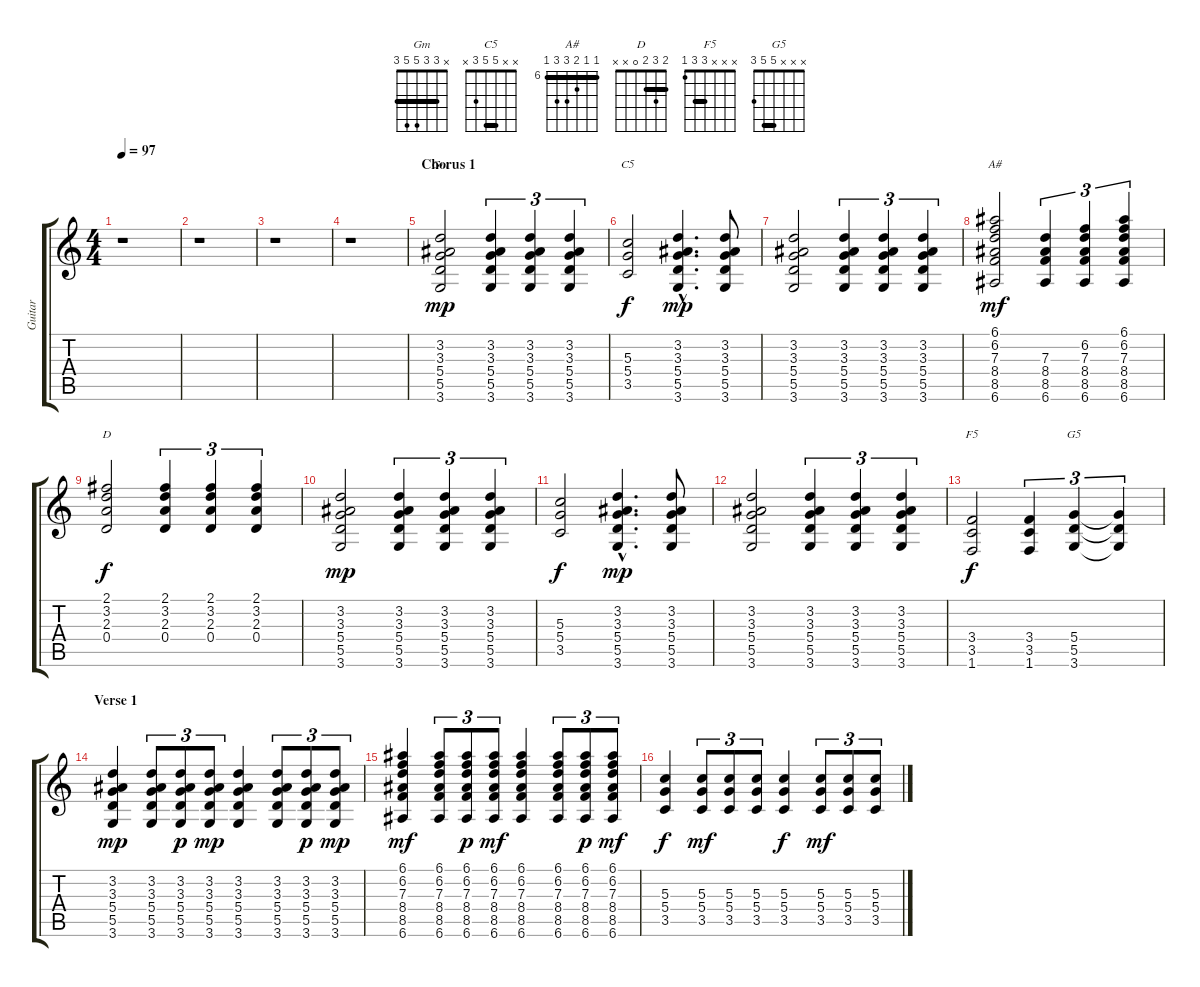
\track ("Guitar" "Guitar") {instrument acousticguitarsteel}
\staff {score tabs}
\tuning (E4 B3 G3 D3 A2 E2) {hide}
\chord ("Gm" x 3 3 5 5 3) {barre 3}
\chord ("C5" x x 5 5 3 x) {barre 5}
\chord ("A#" 6 6 7 8 8 6) {firstfret 6 barre 6}
\chord ("D" 2 3 2 0 x x) {barre 2}
\chord ("F5" x x x 3 3 1) {barre 3}
\chord ("G5" x x x 5 5 3) {barre 5}
\ts (4 4)
\tempo 97
\clef g2
\ks c
r.1{dy mp instrument acousticguitarsteel} |
r.1 |
r.1 |
r.1 |
\section ("" "Chorus 1")
(3.2 3.3 5.4 5.5 3.6).2{ch "Gm"} (3.2 3.3 5.4 5.5 3.6).4{tu (3 2)} (3.2 3.3 5.4 5.5 3.6).4{tu (3 2)} (3.2 3.3 5.4 5.5 3.6).4{tu (3 2)} |
(5.3 5.4 3.5).2{ch "C5" dy f} (3.2{hac} 3.3{hac} 5.4{hac} 5.5{hac} 3.6{hac}).4{d dy mp} (3.2 3.3 5.4 5.5 3.6).8 |
(3.2 3.3 5.4 5.5 3.6).2 (3.2 3.3 5.4 5.5 3.6).4{tu (3 2)} (3.2 3.3 5.4 5.5 3.6).4{tu (3 2)} (3.2 3.3 5.4 5.5 3.6).4{tu (3 2)} |
(6.1 6.2 7.3 8.4 8.5 6.6).2{ch "A#" dy mf} (7.3 8.4 8.5 6.6).4{tu (3 2)} (6.2 7.3 8.4 8.5 6.6).4{tu (3 2)} (6.1 6.2 7.3 8.4 8.5 6.6).4{tu (3 2)} |
(2.1 3.2 2.3 0.4).2{ch "D" dy f} (2.1 3.2 2.3 0.4).4{tu (3 2)} (2.1 3.2 2.3 0.4).4{tu (3 2)} (2.1 3.2 2.3 0.4).4{tu (3 2)} |
(3.2 3.3 5.4 5.5 3.6).2{dy mp} (3.2 3.3 5.4 5.5 3.6).4{tu (3 2)} (3.2 3.3 5.4 5.5 3.6).4{tu (3 2)} (3.2 3.3 5.4 5.5 3.6).4{tu (3 2)} |
(5.3 5.4 3.5).2{dy f} (3.2{hac} 3.3{hac} 5.4{hac} 5.5{hac} 3.6{hac}).4{d dy mp} (3.2 3.3 5.4 5.5 3.6).8 |
(3.2 3.3 5.4 5.5 3.6).2 (3.2 3.3 5.4 5.5 3.6).4{tu (3 2)} (3.2 3.3 5.4 5.5 3.6).4{tu (3 2)} (3.2 3.3 5.4 5.5 3.6).4{tu (3 2)} |
(3.4 3.5 1.6).2{ch "F5" dy f} (3.4 3.5 1.6).4{tu (3 2)} (5.4 5.5 3.6).4{tu (3 2) ch "G5"} (5.4{t} 5.5{t} 3.6{t}).4{tu (3 2)} |
\section ("" "Verse 1")
(3.2 3.3 5.4 5.5 3.6).4{dy mp} (3.2 3.3 5.4 5.5 3.6).8{tu (3 2)} (3.2 3.3 5.4 5.5 3.6).8{tu (3 2) dy p} (3.2 3.3 5.4 5.5 3.6).8{tu (3 2) dy mp} (3.2 3.3 5.4 5.5 3.6).4 (3.2 3.3 5.4 5.5 3.6).8{tu (3 2)} (3.2 3.3 5.4 5.5 3.6).8{tu (3 2) dy p} (3.2 3.3 5.4 5.5 3.6).8{tu (3 2) dy mp} |
(6.1 6.2 7.3 8.4 8.5 6.6).4{dy mf} (6.1 6.2 7.3 8.4 8.5 6.6).8{tu (3 2)} (6.1 6.2 7.3 8.4 8.5 6.6).8{tu (3 2) dy p} (6.1 6.2 7.3 8.4 8.5 6.6).8{tu (3 2) dy mf} (6.1 6.2 7.3 8.4 8.5 6.6).4 (6.1 6.2 7.3 8.4 8.5 6.6).8{tu (3 2)} (6.1 6.2 7.3 8.4 8.5 6.6).8{tu (3 2) dy p} (6.1 6.2 7.3 8.4 8.5 6.6).8{tu (3 2) dy mf} |
(5.3 5.4 3.5).4{dy f} (5.3 5.4 3.5).8{tu (3 2) dy mf} (5.3 5.4 3.5).8{tu (3 2)} (5.3 5.4 3.5).8{tu (3 2)} (5.3 5.4 3.5).4{dy f} (5.3 5.4 3.5).8{tu (3 2) dy mf} (5.3 5.4 3.5).8{tu (3 2)} (5.3 5.4 3.5).8{tu (3 2)}
